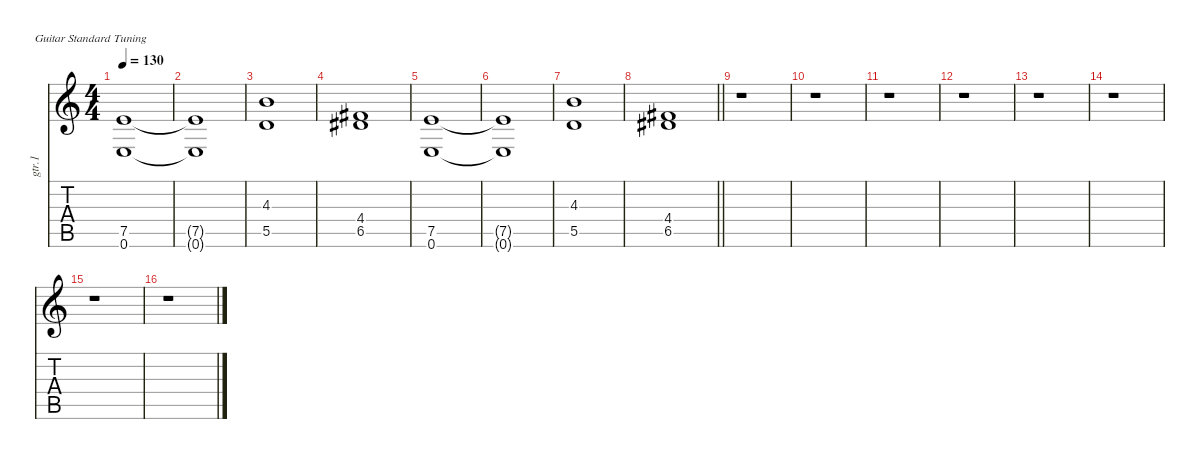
\defaultSystemsLayout 4
\hideDynamics
\bracketExtendMode nobrackets
\otherSystemsTrackNameOrientation horizontal
\track ("Guitar 1" "gtr.1") {instrument distortionguitar}
\staff {score tabs}
\tuning (E4 B3 G3 D3 A2 E2)
\ts (4 4)
\tempo 130
\clef g2
\ks c
(7.5 0.6).1{dy f beam Up} |
(7.5{t} 0.6{t}).1{beam Up} |
(4.3 5.5).1{beam Up} |
(4.4{acc #} 6.5{acc #}).1{beam Up} |
(7.5 0.6).1{beam Up} |
(7.5{t} 0.6{t}).1{beam Up} |
(4.3 5.5).1{beam Up} |
\barLineRight lightlight
(4.4{acc #} 6.5{acc #}).1{beam Up} |
r.1{beam Down} |
r.1{beam Down} |
r.1{beam Down} |
r.1{beam Down} |
r.1{beam Down} |
r.1{beam Down} |
r.1{beam Down} |
r.1{beam Down}
